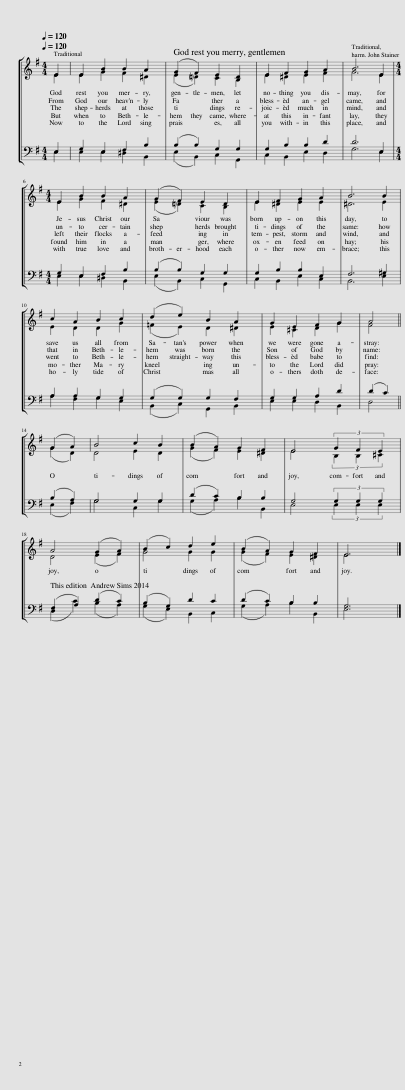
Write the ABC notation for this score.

X:1
%%score [ ( 1 2 ) ( 3 4 ) ]
L:1/8
Q:1/4=120
M:4/4
I:linebreak $
K:G
V:1 treble
V:2 treble
V:3 bass
V:4 bass
V:1
 E2 | E2 B2 B2 A2 | (G2 F2) E2 D2 | E2 F2 G2 A2 | B6 E2 |$ %5
[M:4/4] E2 B2 B2 A2 | (G2 F2) E2 D2 | E2 F2 G2 A2 | B6 B2 |$ c2 A2 B2 c2 | %10
 (d2 e2) B2 A2 | G2 E2 F2 G2 | A4 ||$ (G2 A2) | B4 c2 B2 | %15
 (B2 A2) G2 F2 | E4 (3G2 F2 E2 |$ A4 (G2 A2) | (B2 c2) d2 e2 | (B2 A2) G2 F2 | %20
 E6 |] %21
V:2
 E2 | E2 G2 F2 ^D2 | (E2 !courtesy!=D2) C2 B,2 | E2 ^D2 E2 F2 | G6 E2 |$ %5
[M:4/4] E2 G2 F2 ^D2 | (E2 !courtesy!=D2) C2 B,2 | E2 ^D2 E2 E2 | ^D6 E2 |$ E2 D2 D2 G2 | %10
 (=F2 E2) D2 ^D2 | E2 ^C2 D2 G2 | F4 ||$ (G2 D2) | D4 E2 D2 | %15
 (G2 F2) E2 ^D2 | E4 (3B,2 B,2 ^C2 |$ D4 (E2 F2) | G4 G2 G2 | (G2 F2) E2 ^D2 | %20
 E6 |] %21
V:3
 E,2 | G,2 E,2 F,2 B,2 | (B,2 B,2) G,2 G,2 | G,2 B,2 B,2 D2 | D6 E,2 |$ %5
[M:4/4] G,2 E,2 F,2 B,2 | (B,2 B,2) G,2 G,2 | G,2 B,2 B,2 E,2 | F,6 ^G,2 |$ A,2 A,2 G,2 G,2 | %10
 (G,2 G,2) G,2 F,2 | G,2 G,2 A,2 D2 | (D2 C2) ||$ (B,2 A,2) | G,4 G,2 G,2 | %15
 (D2 C2) B,2 B,2 | G,4 (3G,2 G,2 G,2 |$ (F,2 A,2) (D2 C2) | (B,2 G,2) D2 C2 | (D2 C2) B,2 B,2 | %20
 G,6 |] %21
V:4
 E,2 | E,2 E,2 ^D,2 B,,2 | (E,2 B,,2) C,2 G,,2 | C,2 B,,2 E,2 D,2 | G,6 E,2 |$ %5
[M:4/4] E,2 E,2 ^D,2 B,,2 | (E,2 B,,2) C,2 G,,2 | C,2 B,,2 E,2 C,2 | B,,6 E,2 |$ A,2 F,2 G,2 E,2 | %10
 (B,,2 C,2) G,,2 B,,2 | E,2 E,2 D,2 B,,2 | D,4 ||$ (E,2 F,2) | G,4 C,2 G,2 | %15
 (G,2 A,2) B,2 B,,2 | E,4 (3E,2 E,2 E,2 |$ (D,2 C2) (B,2 A,2) | (G,2 E,2) B,,2 C,2 | (G,2 A,2) B,2 B,,2 | %20
 E,6 |] %21
